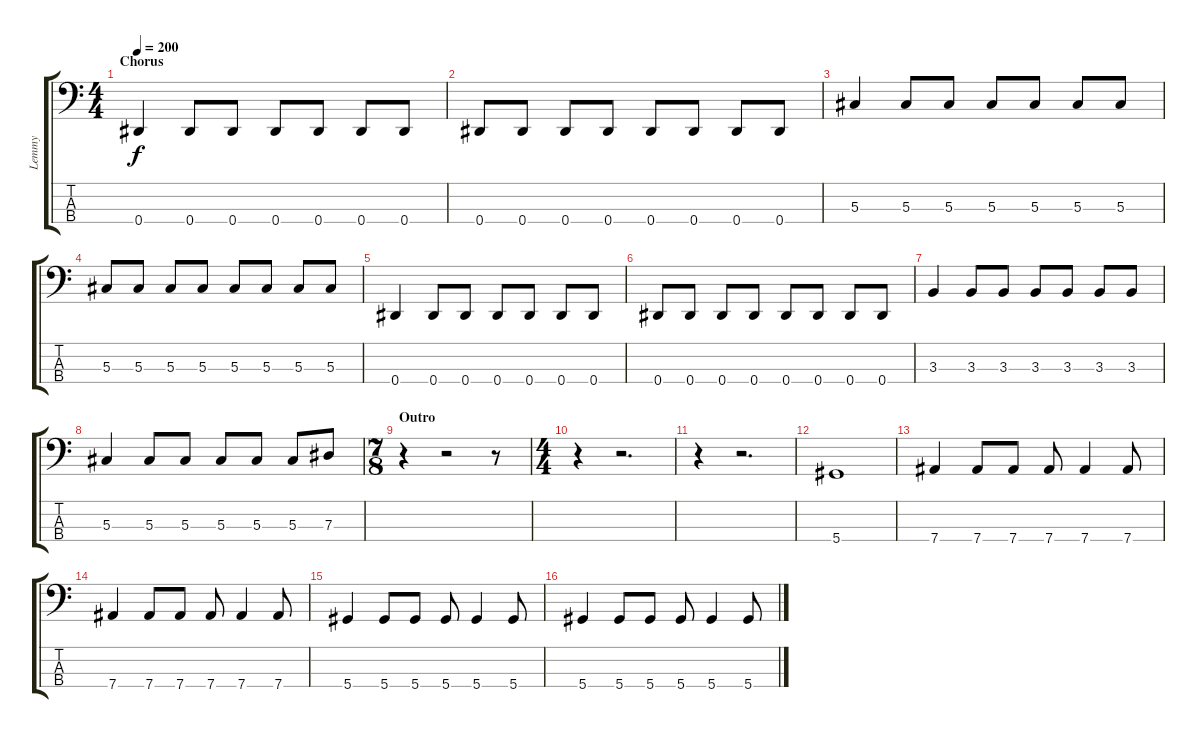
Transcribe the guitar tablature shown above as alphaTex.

\track ("Lemmy" "Lemmy") {instrument distortionguitar}
\staff {score tabs}
\tuning (Gb2 Db2 Ab1 Eb1) {hide}
\ts (4 4)
\section ("" "Chorus")
\tempo 200
\clef f4
\ks c
0.4.4{dy f} 0.4.8 0.4.8 0.4.8 0.4.8 0.4.8 0.4.8 |
0.4.8 0.4.8 0.4.8 0.4.8 0.4.8 0.4.8 0.4.8 0.4.8 |
5.3.4 5.3.8 5.3.8 5.3.8 5.3.8 5.3.8 5.3.8 |
5.3.8 5.3.8 5.3.8 5.3.8 5.3.8 5.3.8 5.3.8 5.3.8 |
0.4.4 0.4.8 0.4.8 0.4.8 0.4.8 0.4.8 0.4.8 |
0.4.8 0.4.8 0.4.8 0.4.8 0.4.8 0.4.8 0.4.8 0.4.8 |
3.3.4 3.3.8 3.3.8 3.3.8 3.3.8 3.3.8 3.3.8 |
5.3.4 5.3.8 5.3.8 5.3.8 5.3.8 5.3.8 7.3.8 |
\ts (7 8)
\section ("" "Outro")
r.4 r.2 r.8 |
\ts (4 4)
r.4 r.2{d} |
r.4 r.2{d} |
5.4.1 |
7.4.4 7.4.8 7.4.8 7.4.8 7.4.4 7.4.8 |
7.4.4 7.4.8 7.4.8 7.4.8 7.4.4 7.4.8 |
5.4.4 5.4.8 5.4.8 5.4.8 5.4.4 5.4.8 |
5.4.4 5.4.8 5.4.8 5.4.8 5.4.4 5.4.8
